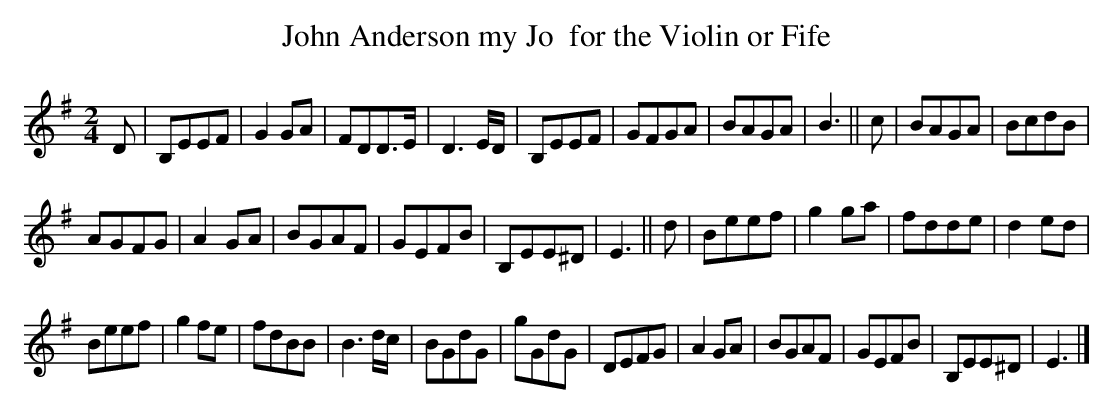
X:1
T:John Anderson my Jo  for the Violin or Fife
L:1/8
M:2/4
K:E minor
D|\
B,EEF| G2GA| FDD>E| D3E/D/|\
B,EEF| GFGA| BAGA| B3||\
c|\
BAGA| BcdB|
AGFG| A2GA| BGAF| GEFB| B,EE^D| E3||\
d|\
Beef| g2ga| fdde| d2ed|
Beef| g2fe| fdBB| B3 d/c/|\
BGdG| gGdG| DEFG| A2GA| BGAF| GEFB| B,EE^D| E3|]
